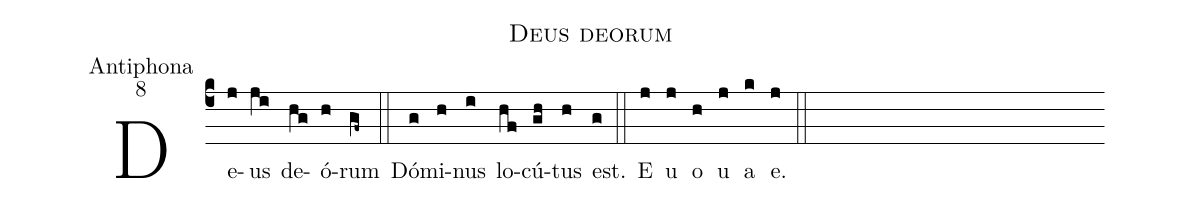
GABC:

name:Deus deorum;
office-part:Antiphona;
mode:8;
%%
(c4)De(j)us(ji) de(hg)ó(h)rum(gf~) (::) Dó(g)mi(h)nus(i) lo(hf)cú(gh)tus(h) est.(g) (::) E(j) u(j) o(h) u(j) a(k) e.(j) (::)
